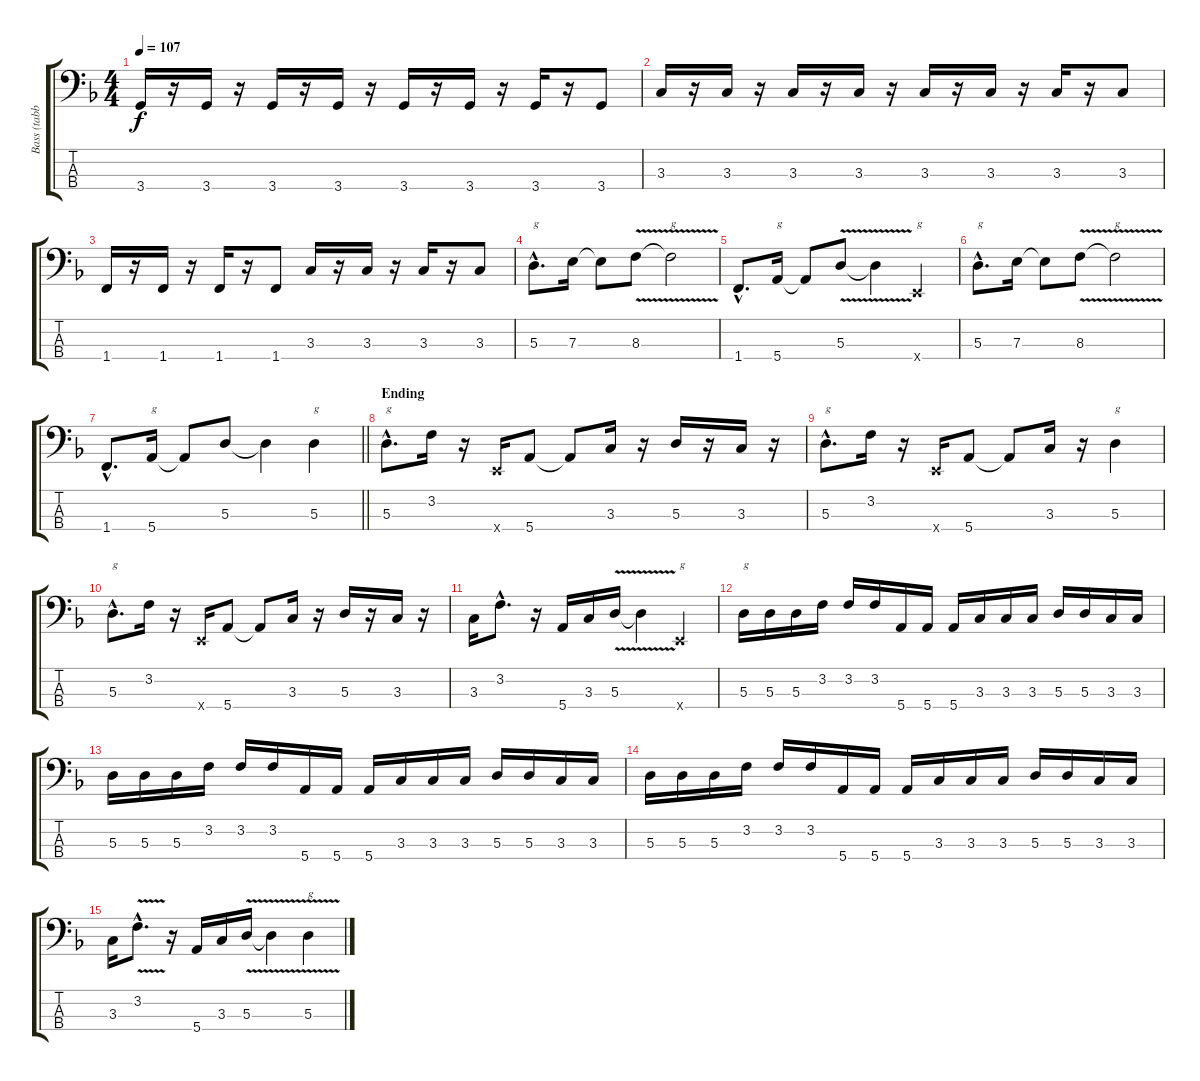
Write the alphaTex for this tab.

\track ("Bass (tabbed)" "Bass (tabb") {instrument distortionguitar}
\staff {score tabs}
\tuning (G2 D2 A1 E1) {hide}
\ts (4 4)
\tempo 107
\clef f4
\ks dminor
3.4.16{dy f} r.16 3.4.16 r.16 3.4.16 r.16 3.4.16 r.16 3.4.16 r.16 3.4.16 r.16 3.4.16 r.16 3.4.8 |
3.3.16 r.16 3.3.16 r.16 3.3.16 r.16 3.3.16 r.16 3.3.16 r.16 3.3.16 r.16 3.3.16 r.16 3.3.8 |
1.4.16 r.16 1.4.16 r.16 1.4.16 r.16 1.4.8 3.3.16 r.16 3.3.16 r.16 3.3.16 r.16 3.3.8 |
5.3{hac}.8{d txt "g"} 7.3.16 7.3{t}.8 8.3{v}.8 8.3{t}.2{txt "g"} |
1.4{hac}.8{d} 5.4.16{txt "g"} 5.4{t}.8 5.3{v}.8 5.3{t}.4 0.4{x}.4{txt "g"} |
5.3{hac}.8{d txt "g"} 7.3.16 7.3{t}.8 8.3{v}.8 8.3{t}.2{txt "g"} |
\barLineRight lightlight
1.4{hac}.8{d} 5.4.16{txt "g"} 5.4{t}.8 5.3.8 5.3{t}.4 5.3.4{txt "g"} |
\section ("" "Ending")
5.3{hac}.8{d txt "g"} 3.2.16 r.16 0.4{x}.16 5.4.8 5.4{t}.8 3.3.16 r.16 5.3.16 r.16 3.3.16 r.16 |
5.3{hac}.8{d txt "g"} 3.2.16 r.16 0.4{x}.16 5.4.8 5.4{t}.8 3.3.16 r.16 5.3.4{txt "g"} |
5.3{hac}.8{d txt "g"} 3.2.16 r.16 0.4{x}.16 5.4.8 5.4{t}.8 3.3.16 r.16 5.3.16 r.16 3.3.16 r.16 |
3.3.16 3.2{hac}.8{d} r.16 5.4.16 3.3.16 5.3{v}.16 5.3{t}.4 0.4{x}.4{txt "g"} |
5.3.16{txt "g"} 5.3.16 5.3.16 3.2.16 3.2.16 3.2.16 5.4.16 5.4.16 5.4.16 3.3.16 3.3.16 3.3.16 5.3.16 5.3.16 3.3.16 3.3.16 |
5.3.16 5.3.16 5.3.16 3.2.16 3.2.16 3.2.16 5.4.16 5.4.16 5.4.16 3.3.16 3.3.16 3.3.16 5.3.16 5.3.16 3.3.16 3.3.16 |
5.3.16 5.3.16 5.3.16 3.2.16 3.2.16 3.2.16 5.4.16 5.4.16 5.4.16 3.3.16 3.3.16 3.3.16 5.3.16 5.3.16 3.3.16 3.3.16 |
3.3.16 3.2{v hac}.8{d} r.16 5.4.16 3.3.16 5.3{v}.16 5.3{t}.4 5.3{v}.4{txt "g"}
